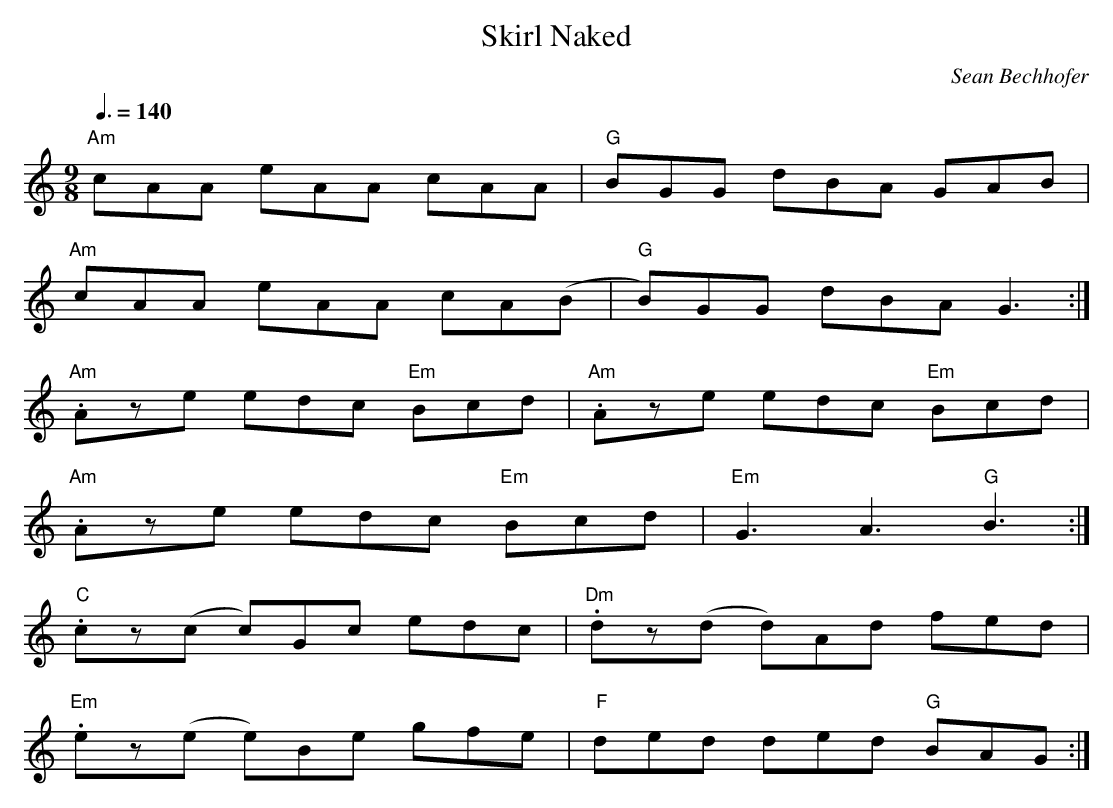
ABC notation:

X:1
T:Skirl Naked
C:Sean Bechhofer
M:9/8
L:1/8
Q:3/8=140
K:Am
"Am"cAA eAA cAA|"G"BGG dBA GAB|
"Am"cAA eAA cA(B|"G"B)GG dBA G3:|
"Am".Aze edc "Em"Bcd|"Am".Aze edc "Em"Bcd|
"Am".Aze edc "Em"Bcd|"Em"G3 A3 "G"B3:|
"C".cz(c c)Gc edc|"Dm".dz(d d)Ad fed|
"Em".ez(e e)Be gfe|"F"ded ded "G"BAG:|
